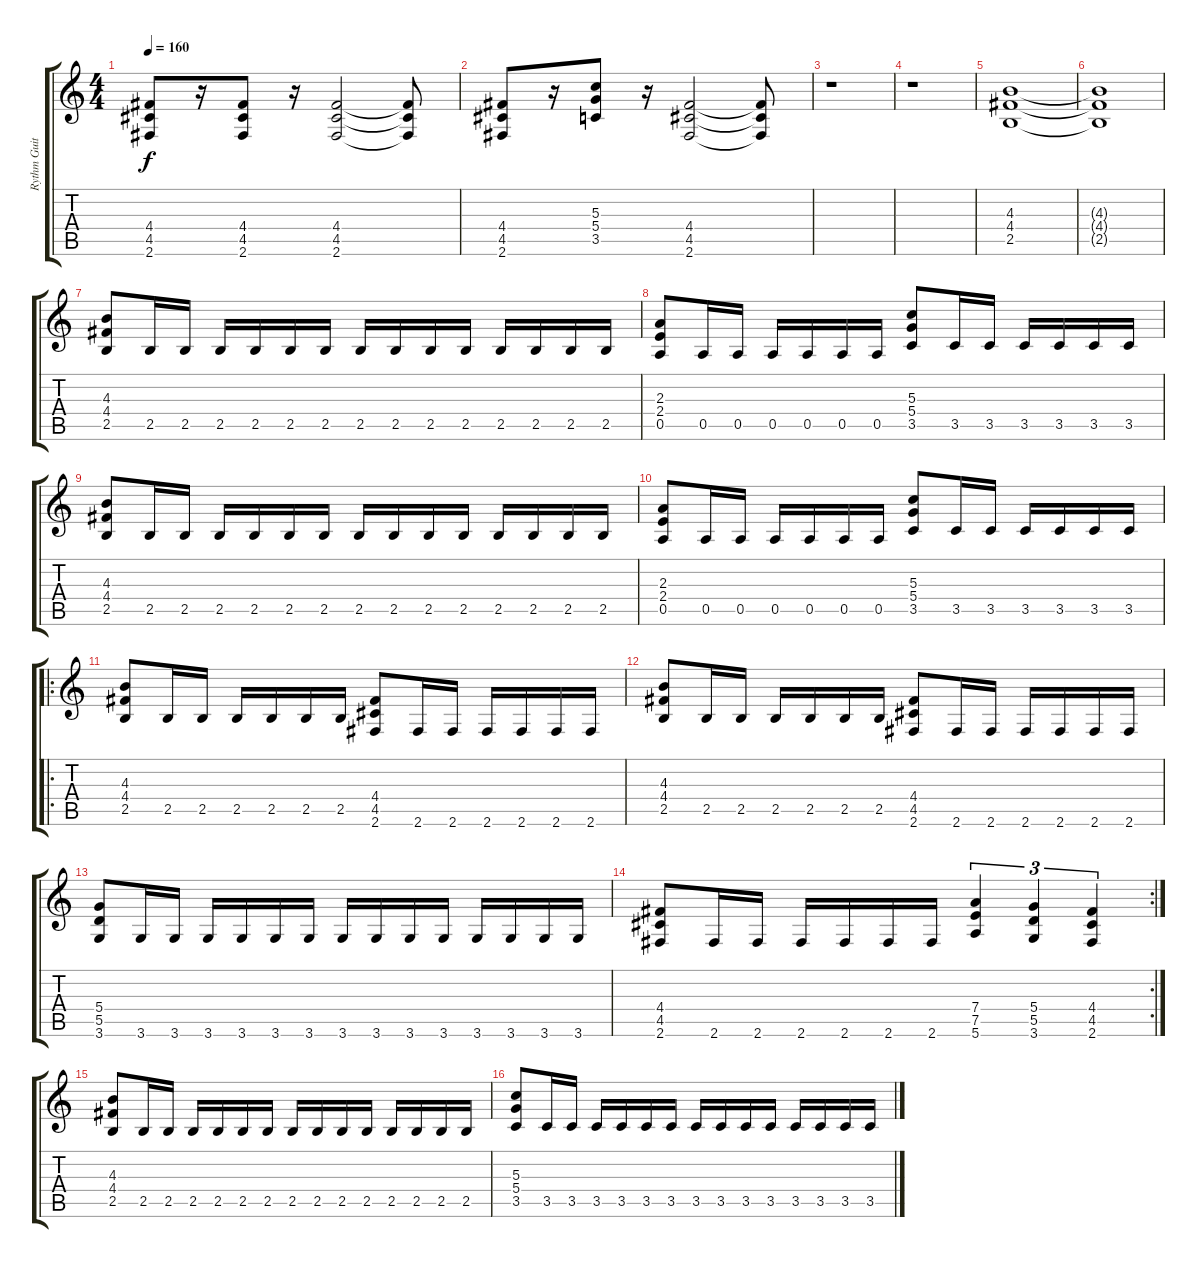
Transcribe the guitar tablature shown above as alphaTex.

\track ("Rythm Guitar" "Rythm Guit") {instrument distortionguitar}
\staff {score tabs}
\tuning (E4 B3 G3 D3 A2 E2) {hide}
\ts (4 4)
\tempo 160
\clef g2
\ks c
(4.4 4.5 2.6).8{dy f} r.16 (4.4 4.5 2.6).8 r.16 (4.4 4.5 2.6).2 (4.4{t} 4.5{t} 2.6{t}).8 |
(4.4 4.5 2.6).8 r.16 (5.3 5.4 3.5).8 r.16 (4.4 4.5 2.6).2 (4.4{t} 4.5{t} 2.6{t}).8 |
r.1 |
r.1 |
(4.3 4.4 2.5).1 |
(4.3{t} 4.4{t} 2.5{t}).1 |
(4.3 4.4 2.5).8 2.5.16 2.5.16 2.5.16 2.5.16 2.5.16 2.5.16 2.5.16 2.5.16 2.5.16 2.5.16 2.5.16 2.5.16 2.5.16 2.5.16 |
(2.3 2.4 0.5).8 0.5.16 0.5.16 0.5.16 0.5.16 0.5.16 0.5.16 (5.3 5.4 3.5).8 3.5.16 3.5.16 3.5.16 3.5.16 3.5.16 3.5.16 |
(4.3 4.4 2.5).8 2.5.16 2.5.16 2.5.16 2.5.16 2.5.16 2.5.16 2.5.16 2.5.16 2.5.16 2.5.16 2.5.16 2.5.16 2.5.16 2.5.16 |
(2.3 2.4 0.5).8 0.5.16 0.5.16 0.5.16 0.5.16 0.5.16 0.5.16 (5.3 5.4 3.5).8 3.5.16 3.5.16 3.5.16 3.5.16 3.5.16 3.5.16 |
\ro
(4.3 4.4 2.5).8 2.5.16 2.5.16 2.5.16 2.5.16 2.5.16 2.5.16 (4.4 4.5 2.6).8 2.6.16 2.6.16 2.6.16 2.6.16 2.6.16 2.6.16 |
(4.3 4.4 2.5).8 2.5.16 2.5.16 2.5.16 2.5.16 2.5.16 2.5.16 (4.4 4.5 2.6).8 2.6.16 2.6.16 2.6.16 2.6.16 2.6.16 2.6.16 |
(5.4 5.5 3.6).8 3.6.16 3.6.16 3.6.16 3.6.16 3.6.16 3.6.16 3.6.16 3.6.16 3.6.16 3.6.16 3.6.16 3.6.16 3.6.16 3.6.16 |
\rc 2
(4.4 4.5 2.6).8 2.6.16 2.6.16 2.6.16 2.6.16 2.6.16 2.6.16 (7.4 7.5 5.6).4{tu (3 2)} (5.4 5.5 3.6).4{tu (3 2)} (4.4 4.5 2.6).4{tu (3 2)} |
(4.3 4.4 2.5).8 2.5.16 2.5.16 2.5.16 2.5.16 2.5.16 2.5.16 2.5.16 2.5.16 2.5.16 2.5.16 2.5.16 2.5.16 2.5.16 2.5.16 |
(5.3 5.4 3.5).8 3.5.16 3.5.16 3.5.16 3.5.16 3.5.16 3.5.16 3.5.16 3.5.16 3.5.16 3.5.16 3.5.16 3.5.16 3.5.16 3.5.16
